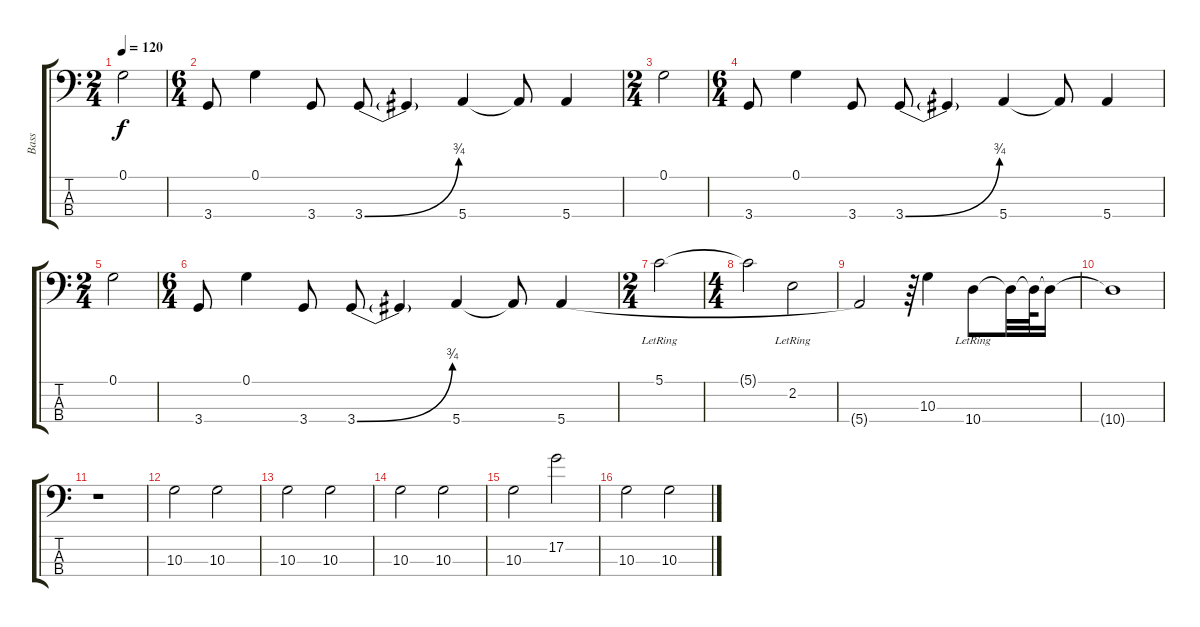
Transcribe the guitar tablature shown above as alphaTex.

\track ("Bass" "Bass") {instrument electricbassfinger}
\staff {score tabs}
\tuning (G2 D2 A1 E1) {hide}
\ts (2 4)
\tempo 120
\clef f4
\ks c
0.1.2{dy f} |
\ts (6 4)
3.4.8 0.1.4 3.4.8 3.4{be (bend 0 0 60 3)}.8 3.4{t}.4 5.4.4 5.4{t}.8 5.4.4 |
\ts (2 4)
0.1.2 |
\ts (6 4)
3.4.8 0.1.4 3.4.8 3.4{be (bend 0 0 60 3)}.8 3.4{t}.4 5.4.4 5.4{t}.8 5.4.4 |
\ts (2 4)
0.1.2 |
\ts (6 4)
3.4.8 0.1.4 3.4.8 3.4{be (bend 0 0 60 3)}.8 3.4{t}.4 5.4.4 5.4{t}.8 5.4.4 |
\ts (2 4)
5.1{lr}.2 |
\ts (4 4)
5.1{t}.2 2.2{lr}.2 |
5.4{t}.2 r.64 10.3.4 10.4{lr}.8 10.4{t}.32 10.4{t}.64 10.4{t}.16 |
10.4{t}.1 |
r.1 |
10.3.2 10.3.2 |
10.3.2 10.3.2 |
10.3.2 10.3.2 |
10.3.2 17.2.2 |
10.3.2 10.3.2
